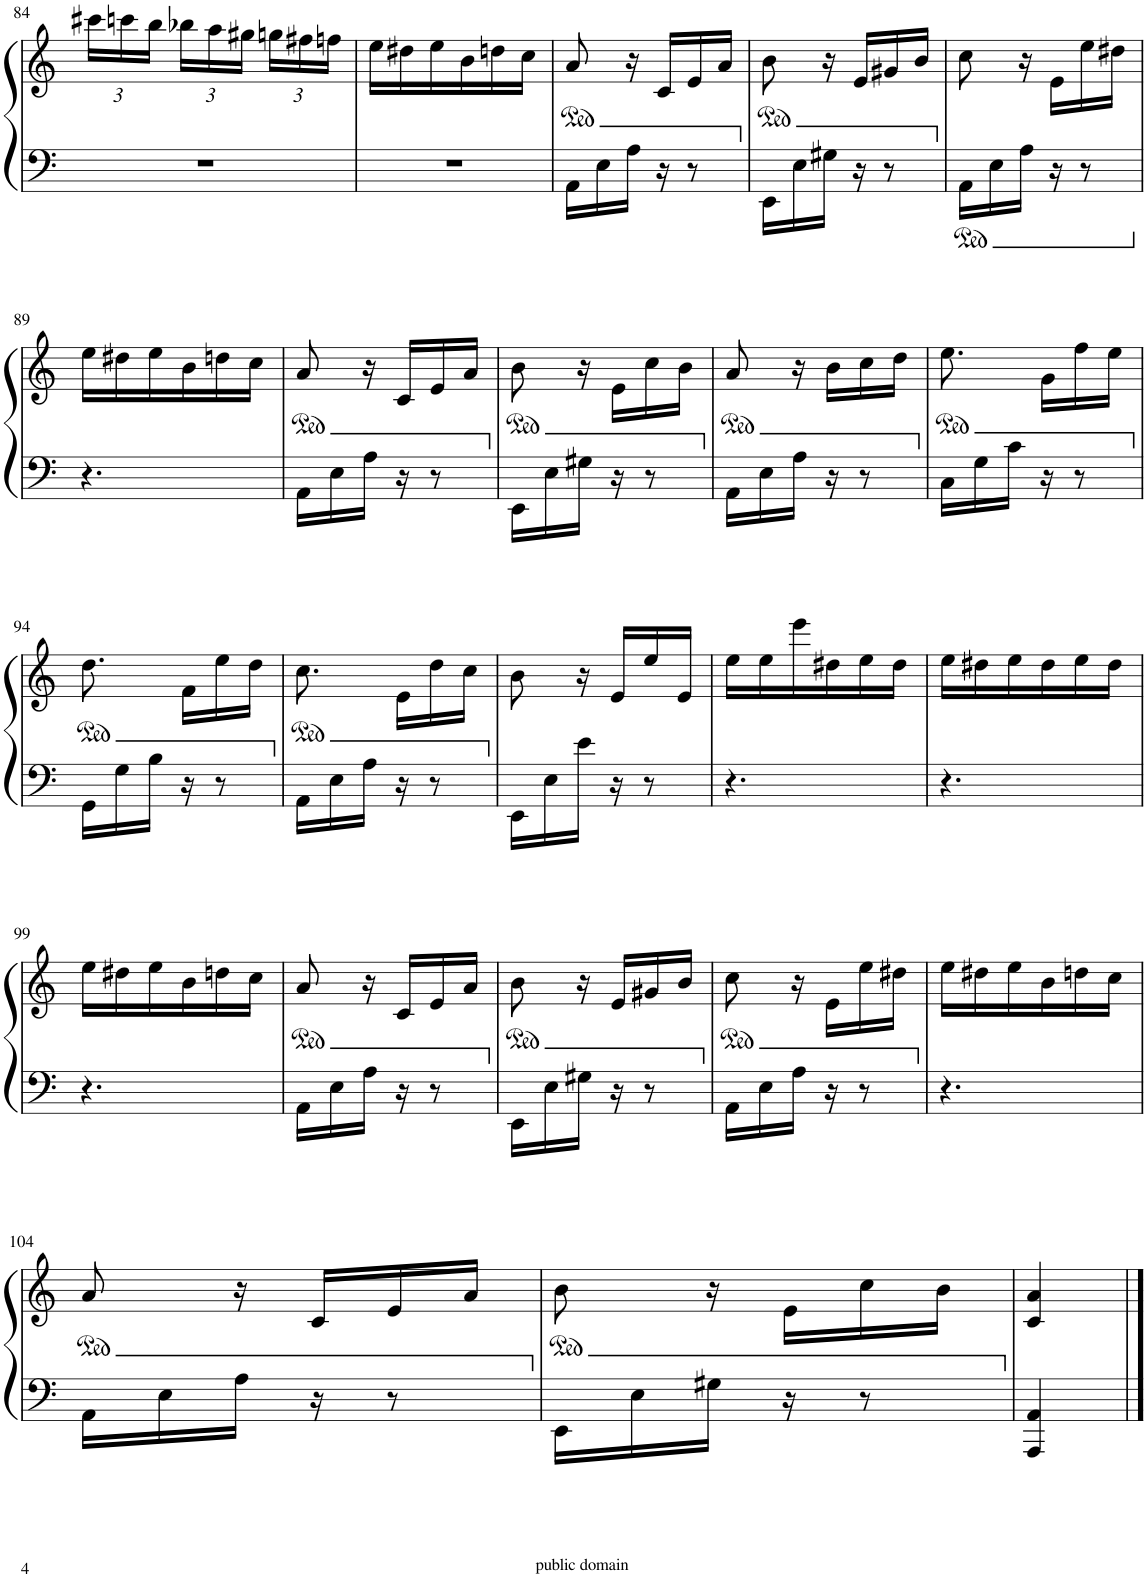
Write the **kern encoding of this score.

**kern	**kern
*part1	*part1
*staff2	*staff1
*I"Piano	*
*I'Pno	*
!!LO:PB:g=z
*clefF4	*clefG2
*k[]	*k[]
*M3/8	*M3/8
*	*Xbrackettup
=84	=84
4.r	24ccc#X\LL
.	24cccn\
.	24bb\JJ
.	24bb-X\LL
.	24aa\
.	24gg#X\JJ
.	24ggn\LL
.	24ff#X\
.	24ffn\JJ
=85	=85
4.r	16ee\LL
.	16dd#X\
.	16ee\
.	16b\
.	16ddn\
.	16cc\JJ
=86	=86
16AA\LL	8a/
16E\	.
16A\JJ	16r
16r	16c/LL
8r	16e/
.	16a/JJ
=87	=87
16EE\LL	8b\
16E\	.
16G#X\JJ	16r
16r	16e/LL
8r	16g#X/
.	16b/JJ
=88	=88
16AA\LL	8cc\
16E\	.
16A\JJ	16r
16r	16e\LL
8r	16ee\
.	16dd#X\JJ
!!LO:LB:g=z
=89	=89
4.r	16ee\LL
.	16dd#X\
.	16ee\
.	16b\
.	16ddn\
.	16cc\JJ
=90	=90
16AA\LL	8a/
16E\	.
16A\JJ	16r
16r	16c/LL
8r	16e/
.	16a/JJ
=91	=91
16EE\LL	8b\
16E\	.
16G#X\JJ	16r
16r	16e\LL
8r	16cc\
.	16b\JJ
=92	=92
16AA\LL	8a/
16E\	.
16A\JJ	16r
16r	16b\LL
8r	16cc\
.	16dd\JJ
=93	=93
16C\LL	8.ee\
16G\	.
16c\JJ	.
16r	16g\LL
8r	16ff\
.	16ee\JJ
!!LO:LB:g=z
=94	=94
16GG\LL	8.dd\
16G\	.
16B\JJ	.
16r	16f\LL
8r	16ee\
.	16dd\JJ
=95	=95
16AA\LL	8.cc\
16E\	.
16A\JJ	.
16r	16e\LL
8r	16dd\
.	16cc\JJ
=96	=96
16EE\LL	8b\
16E\	.
16e\JJ	16r
16r	16e/LL
8r	16ee/
.	16e/JJ
=97	=97
4.r	16ee\LL
.	16ee\
.	16eee\
.	16dd#X\
.	16ee\
.	16dd#\JJ
=98	=98
4.r	16ee\LL
.	16dd#X\
.	16ee\
.	16dd#\
.	16ee\
.	16dd#\JJ
!!LO:LB:g=z
=99	=99
4.r	16ee\LL
.	16dd#X\
.	16ee\
.	16b\
.	16ddn\
.	16cc\JJ
=100	=100
16AA\LL	8a/
16E\	.
16A\JJ	16r
16r	16c/LL
8r	16e/
.	16a/JJ
=101	=101
16EE\LL	8b\
16E\	.
16G#X\JJ	16r
16r	16e/LL
8r	16g#X/
.	16b/JJ
=102	=102
16AA\LL	8cc\
16E\	.
16A\JJ	16r
16r	16e\LL
8r	16ee\
.	16dd#X\JJ
=103	=103
4.r	16ee\LL
.	16dd#X\
.	16ee\
.	16b\
.	16ddn\
.	16cc\JJ
!!LO:LB:g=z
=104	=104
16AA\LL	8a/
16E\	.
16A\JJ	16r
16r	16c/LL
8r	16e/
.	16a/JJ
=105	=105
16EE\LL	8b\
16E\	.
16G#X\JJ	16r
16r	16e\LL
8r	16cc\
.	16b\JJ
=106	=106
4AAA/ 4AA/	4c/ 4a/
==	==
*-	*-
